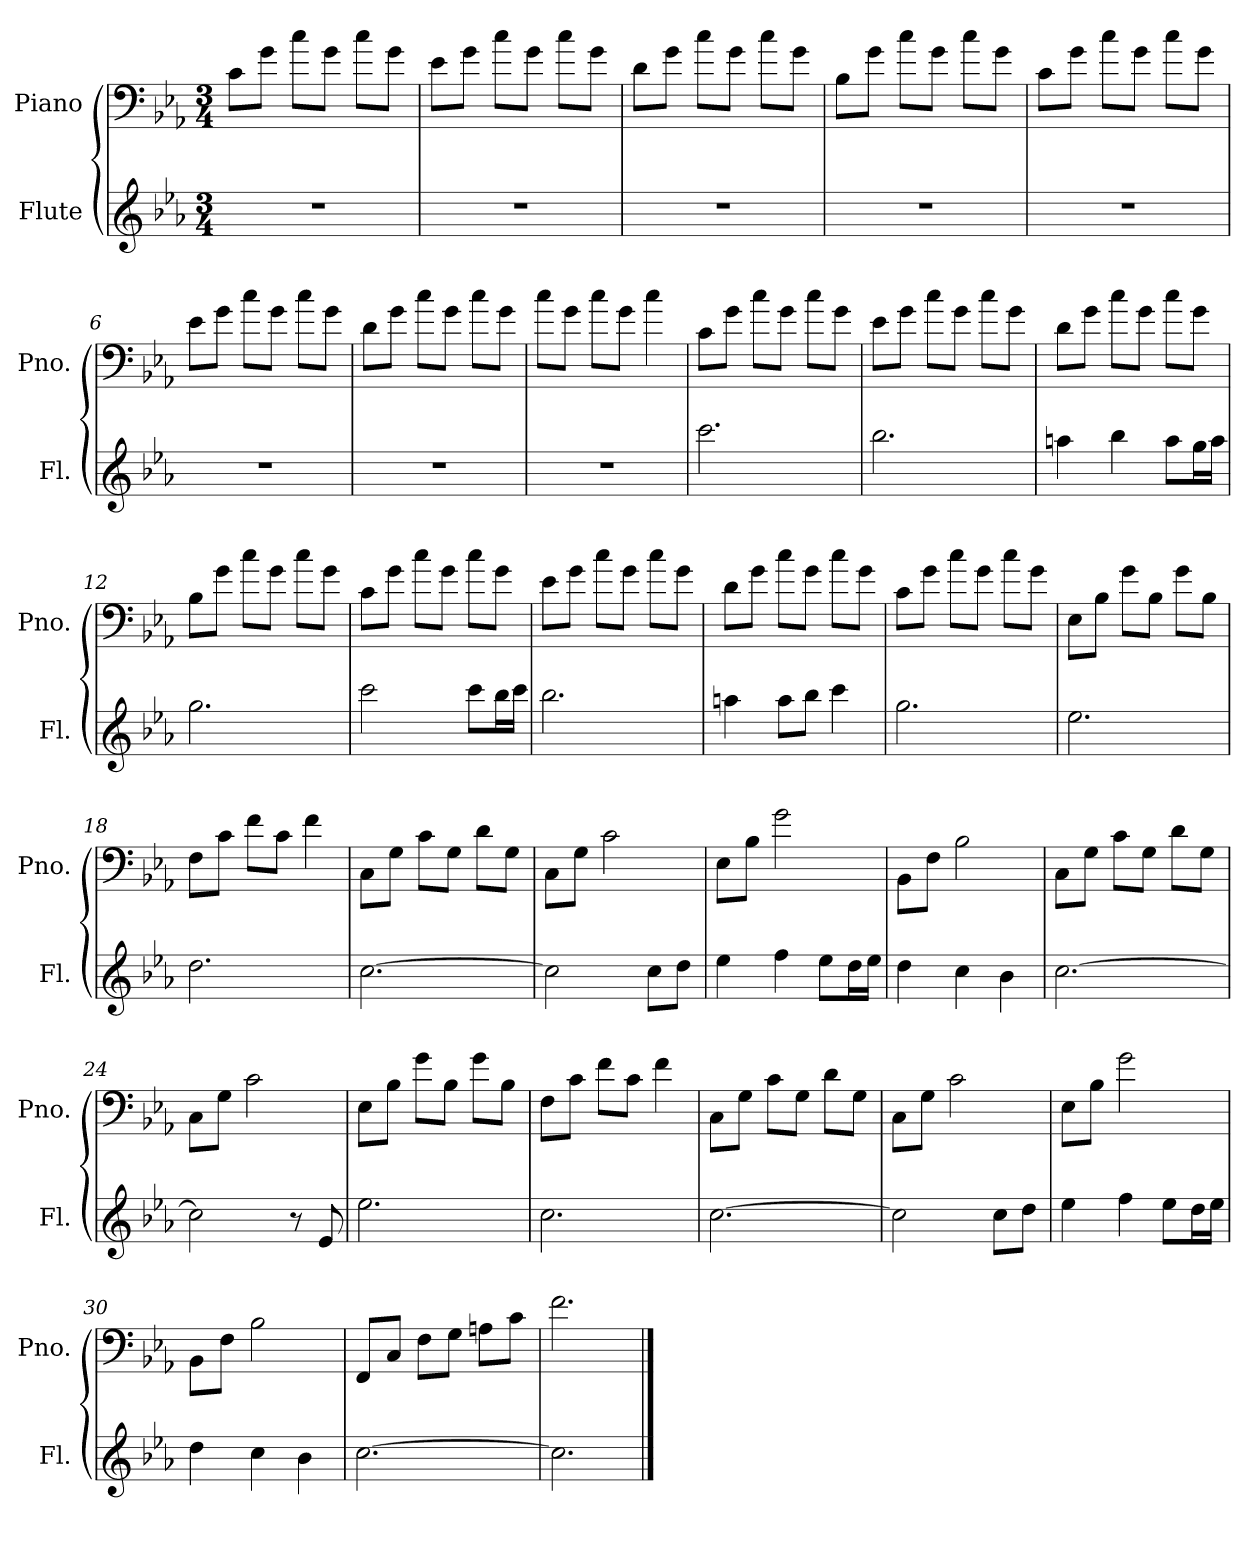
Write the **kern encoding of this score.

**kern	**kern
*part2	*part1
*staff2	*staff1
*I"Flute	*I"Piano
*I'Fl.	*I'Pno.
*clefG2	*clefF4
*k[b-e-a-]	*k[b-e-a-]
*M3/4	*M3/4
=1	=1
2.r	8c\L
.	8g\J
.	8cc\L
.	8g\J
.	8cc\L
.	8g\J
=2	=2
2.r	8e-\L
.	8g\J
.	8cc\L
.	8g\J
.	8cc\L
.	8g\J
=3	=3
2.r	8d\L
.	8g\J
.	8cc\L
.	8g\J
.	8cc\L
.	8g\J
=4	=4
2.r	8B-\L
.	8g\J
.	8cc\L
.	8g\J
.	8cc\L
.	8g\J
!!LO:LB:g=z
=5	=5
2.r	8c\L
.	8g\J
.	8cc\L
.	8g\J
.	8cc\L
.	8g\J
=6	=6
2.r	8e-\L
.	8g\J
.	8cc\L
.	8g\J
.	8cc\L
.	8g\J
=7	=7
2.r	8d\L
.	8g\J
.	8cc\L
.	8g\J
.	8cc\L
.	8g\J
=8	=8
2.r	8cc\L
.	8g\J
.	8cc\L
.	8g\J
.	4cc\
!!LO:LB:g=z
=9	=9
2.ccc\	8c\L
.	8g\J
.	8cc\L
.	8g\J
.	8cc\L
.	8g\J
=10	=10
2.bb-\	8e-\L
.	8g\J
.	8cc\L
.	8g\J
.	8cc\L
.	8g\J
=11	=11
4aan\	8d\L
.	8g\J
4bb-\	8cc\L
.	8g\J
8aa\L	8cc\L
16gg\L	8g\J
16aa\JJ	.
=12	=12
2.gg\	8B-\L
.	8g\J
.	8cc\L
.	8g\J
.	8cc\L
.	8g\J
!!LO:LB:g=z
=13	=13
2ccc\	8c\L
.	8g\J
.	8cc\L
.	8g\J
8ccc\L	8cc\L
16bb-\L	8g\J
16ccc\JJ	.
=14	=14
2.bb-\	8e-\L
.	8g\J
.	8cc\L
.	8g\J
.	8cc\L
.	8g\J
=15	=15
4aan\	8d\L
.	8g\J
8aa\L	8cc\L
8bb-\J	8g\J
4ccc\	8cc\L
.	8g\J
=16	=16
2.gg\	8c\L
.	8g\J
.	8cc\L
.	8g\J
.	8cc\L
.	8g\J
!!LO:LB:g=z
=17	=17
2.ee-\	8E-\L
.	8B-\J
.	8g\L
.	8B-\J
.	8g\L
.	8B-\J
=18	=18
2.dd\	8F\L
.	8c\J
.	8f\L
.	8c\J
.	4f\
=19	=19
[2.cc\	8C\L
.	8G\J
.	8c\L
.	8G\J
.	8d\L
.	8G\J
=20	=20
2cc\]	8C\L
.	8G\J
.	2c\
8cc\L	.
8dd\J	.
=21	=21
4ee-\	8E-\L
.	8B-\J
4ff\	2g\
8ee-\L	.
16dd\L	.
16ee-\JJ	.
=22	=22
4dd\	8BB-\L
.	8F\J
4cc\	2B-\
4b-\	.
!!LO:PB:g=z
=23	=23
[2.cc\	8C\L
.	8G\J
.	8c\L
.	8G\J
.	8d\L
.	8G\J
=24	=24
2cc\]	8C\L
.	8G\J
.	2c\
8r	.
8e-/	.
=25	=25
2.ee-\	8E-\L
.	8B-\J
.	8g\L
.	8B-\J
.	8g\L
.	8B-\J
=26	=26
2.cc\	8F\L
.	8c\J
.	8f\L
.	8c\J
.	4f\
=27	=27
[2.cc\	8C\L
.	8G\J
.	8c\L
.	8G\J
.	8d\L
.	8G\J
=28	=28
2cc\]	8C\L
.	8G\J
.	2c\
8cc\L	.
8dd\J	.
!!LO:LB:g=z
=29	=29
4ee-\	8E-\L
.	8B-\J
4ff\	2g\
8ee-\L	.
16dd\L	.
16ee-\JJ	.
=30	=30
4dd\	8BB-\L
.	8F\J
4cc\	2B-\
4b-\	.
=31	=31
[2.cc\	8FF/L
.	8C/J
.	8F\L
.	8G\J
.	8An\L
.	8c\J
=32	=32
2.cc\]	2.f\
==	==
*-	*-
